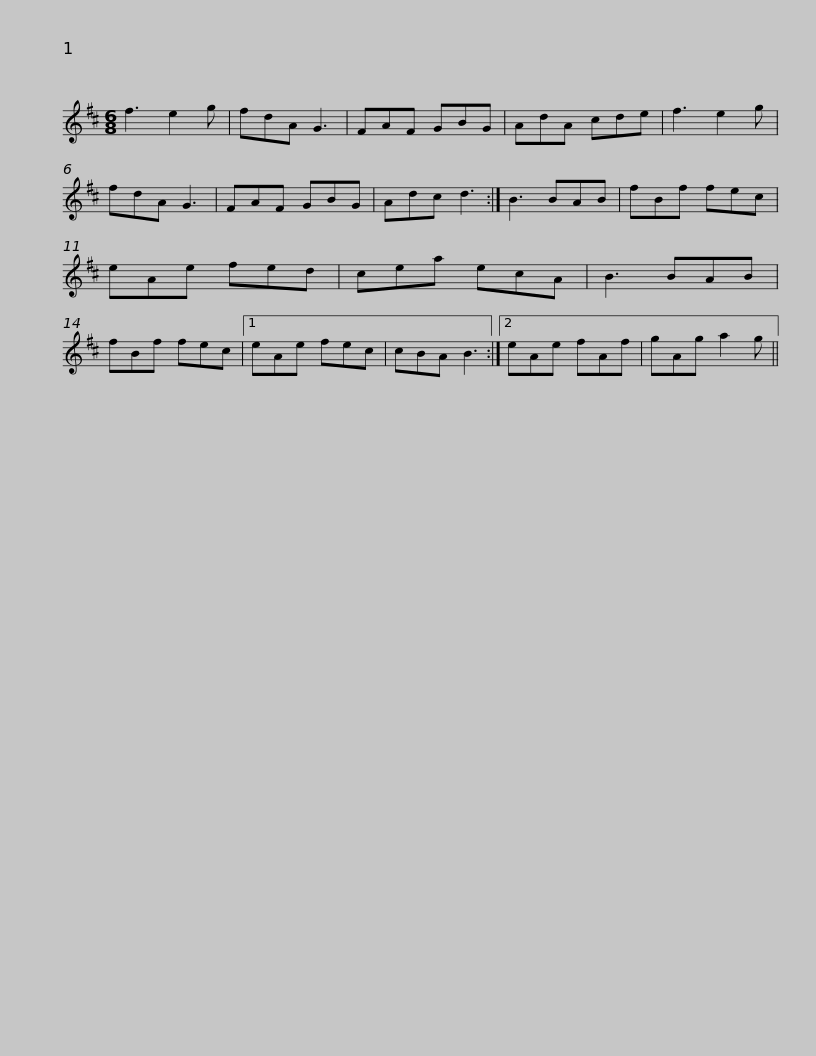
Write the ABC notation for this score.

X:1
L:1/8
M:6/8
I:linebreak $
K:D
V:1 treble
V:1
 f3 e2 g | fdA G3 | FAF GBG | AdA cde | f3 e2 g | %5
 fdA G3 | FAF GBG | Adc d3 :| B3 BAB |$ fBf fec | %10
 eAe fed | cea ecA | B3 BAB | fBf fec |1 eAe fec | %15
 cBA B3 :|2 eAe fAf |$ gAg a2 g || %18
